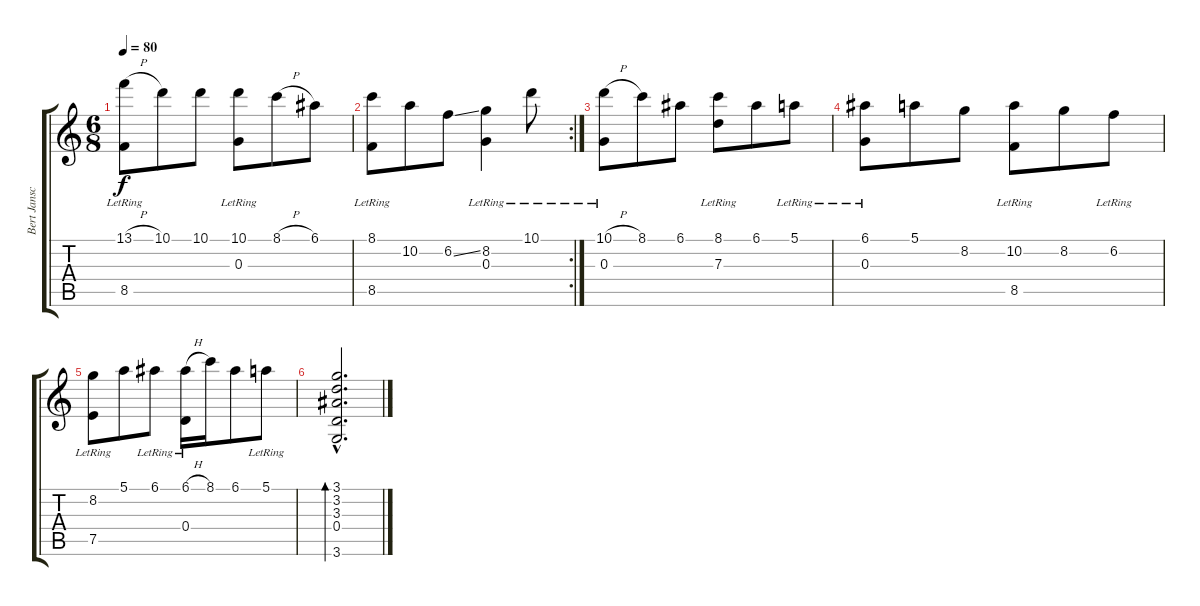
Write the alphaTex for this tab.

\track ("Bert Jansch" "Bert Jansc") {instrument acousticguitarsteel}
\staff {score tabs}
\tuning (E4 B3 G3 D3 A2 E2) {hide}
\ts (6 8)
\tempo 80
\clef g2
\ks c
(13.1{h} 8.5{lr}).8{dy f} 10.1.8 10.1.8 (10.1{lr} 0.3{lr}).8 8.1{h}.8 6.1.8 |
\rc 2
(8.1{lr} 8.5{lr}).8 10.2.8 6.2{ss}.8 (8.2 0.3{lr}).4 10.1{lr}.8 |
(10.1{h} 0.3{lr}).8 8.1.8 6.1.8 (8.1{lr} 7.3{lr}).8 6.1.8 5.1{lr}.8 |
(6.1{lr} 0.3{lr}).8 5.1.8 8.2.8 (10.2{lr} 8.5{lr}).8 8.2.8 6.2{lr}.8 |
(8.2{lr} 7.5{lr}).8 5.1.8 6.1{lr}.8 (6.1{h} 0.4{lr}).16 8.1.16 6.1.8 5.1{lr}.8 |
(3.1{hac} 3.2{hac} 3.3{hac} 0.4{hac} 3.6{hac}).2{d bd 240}
